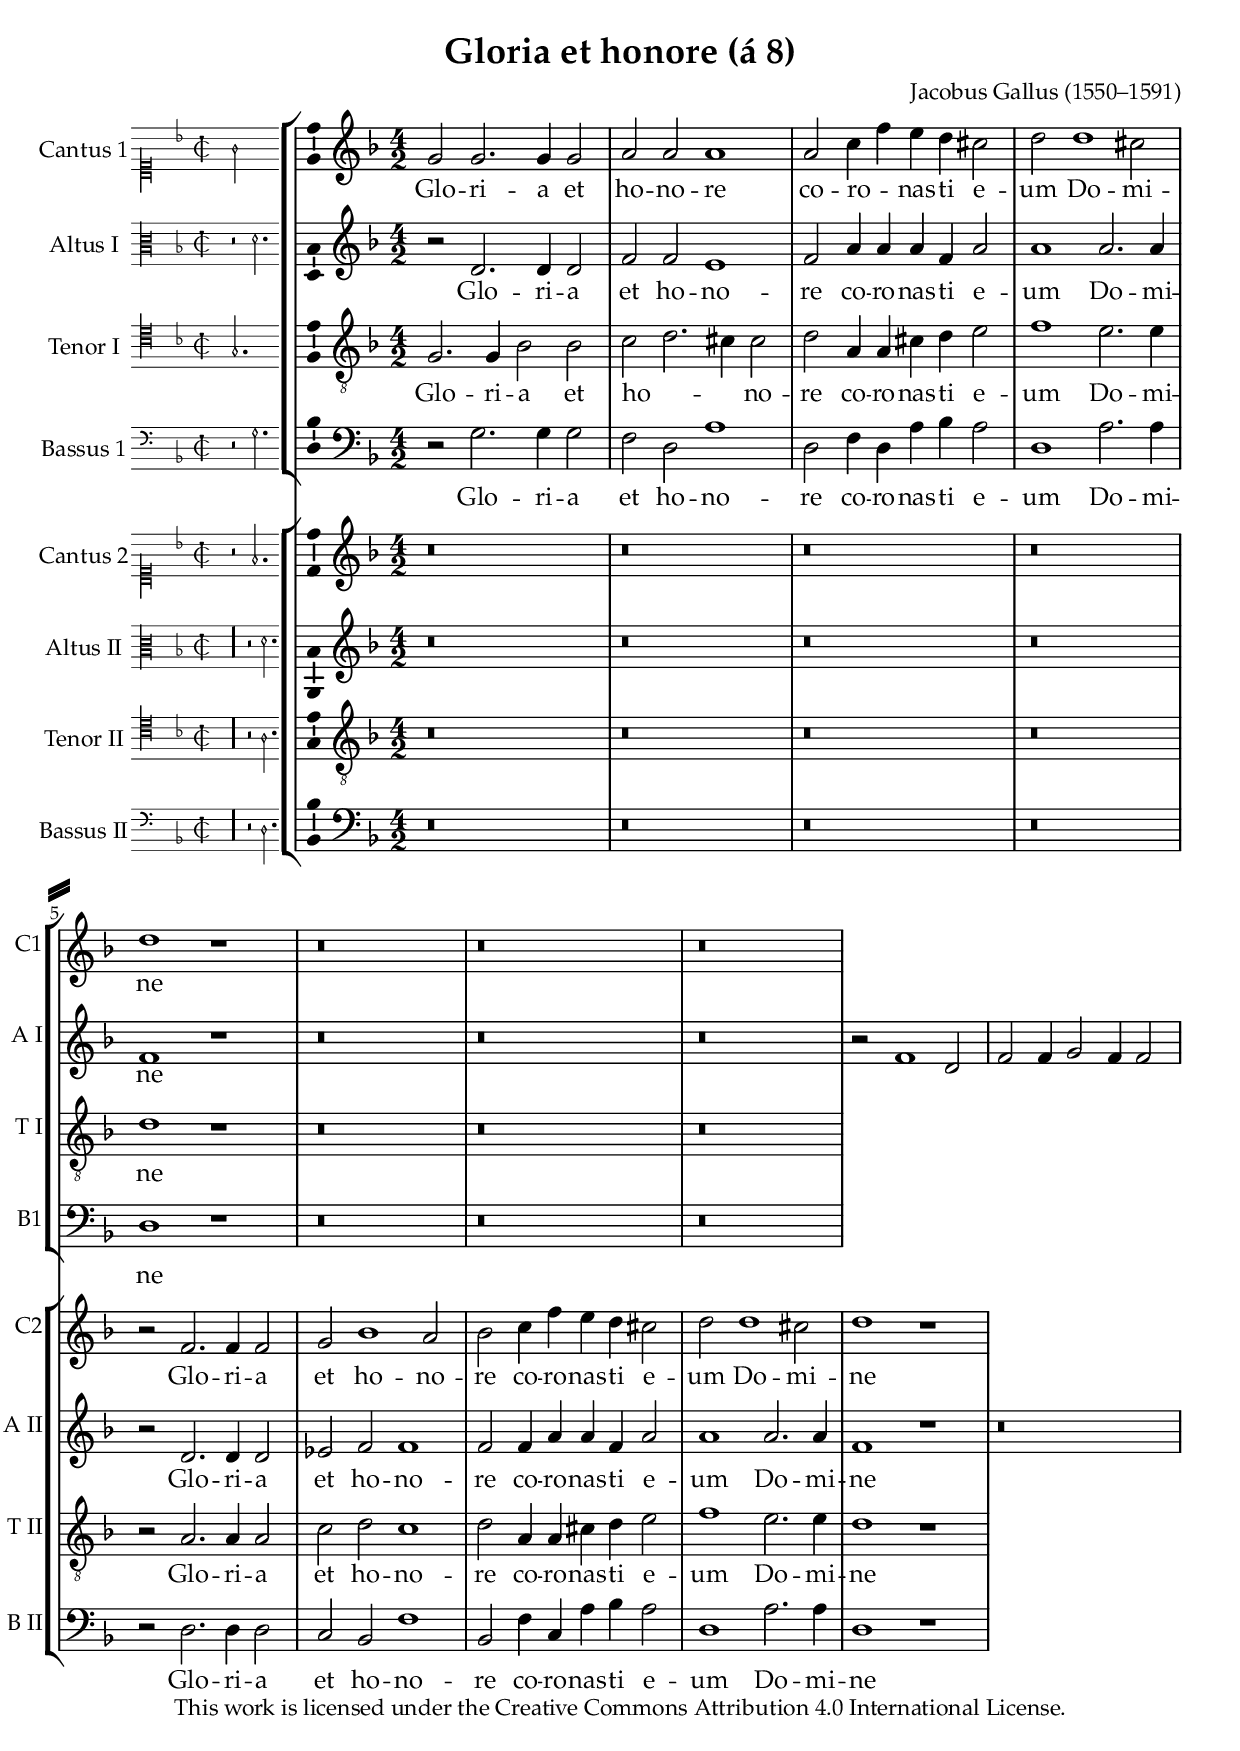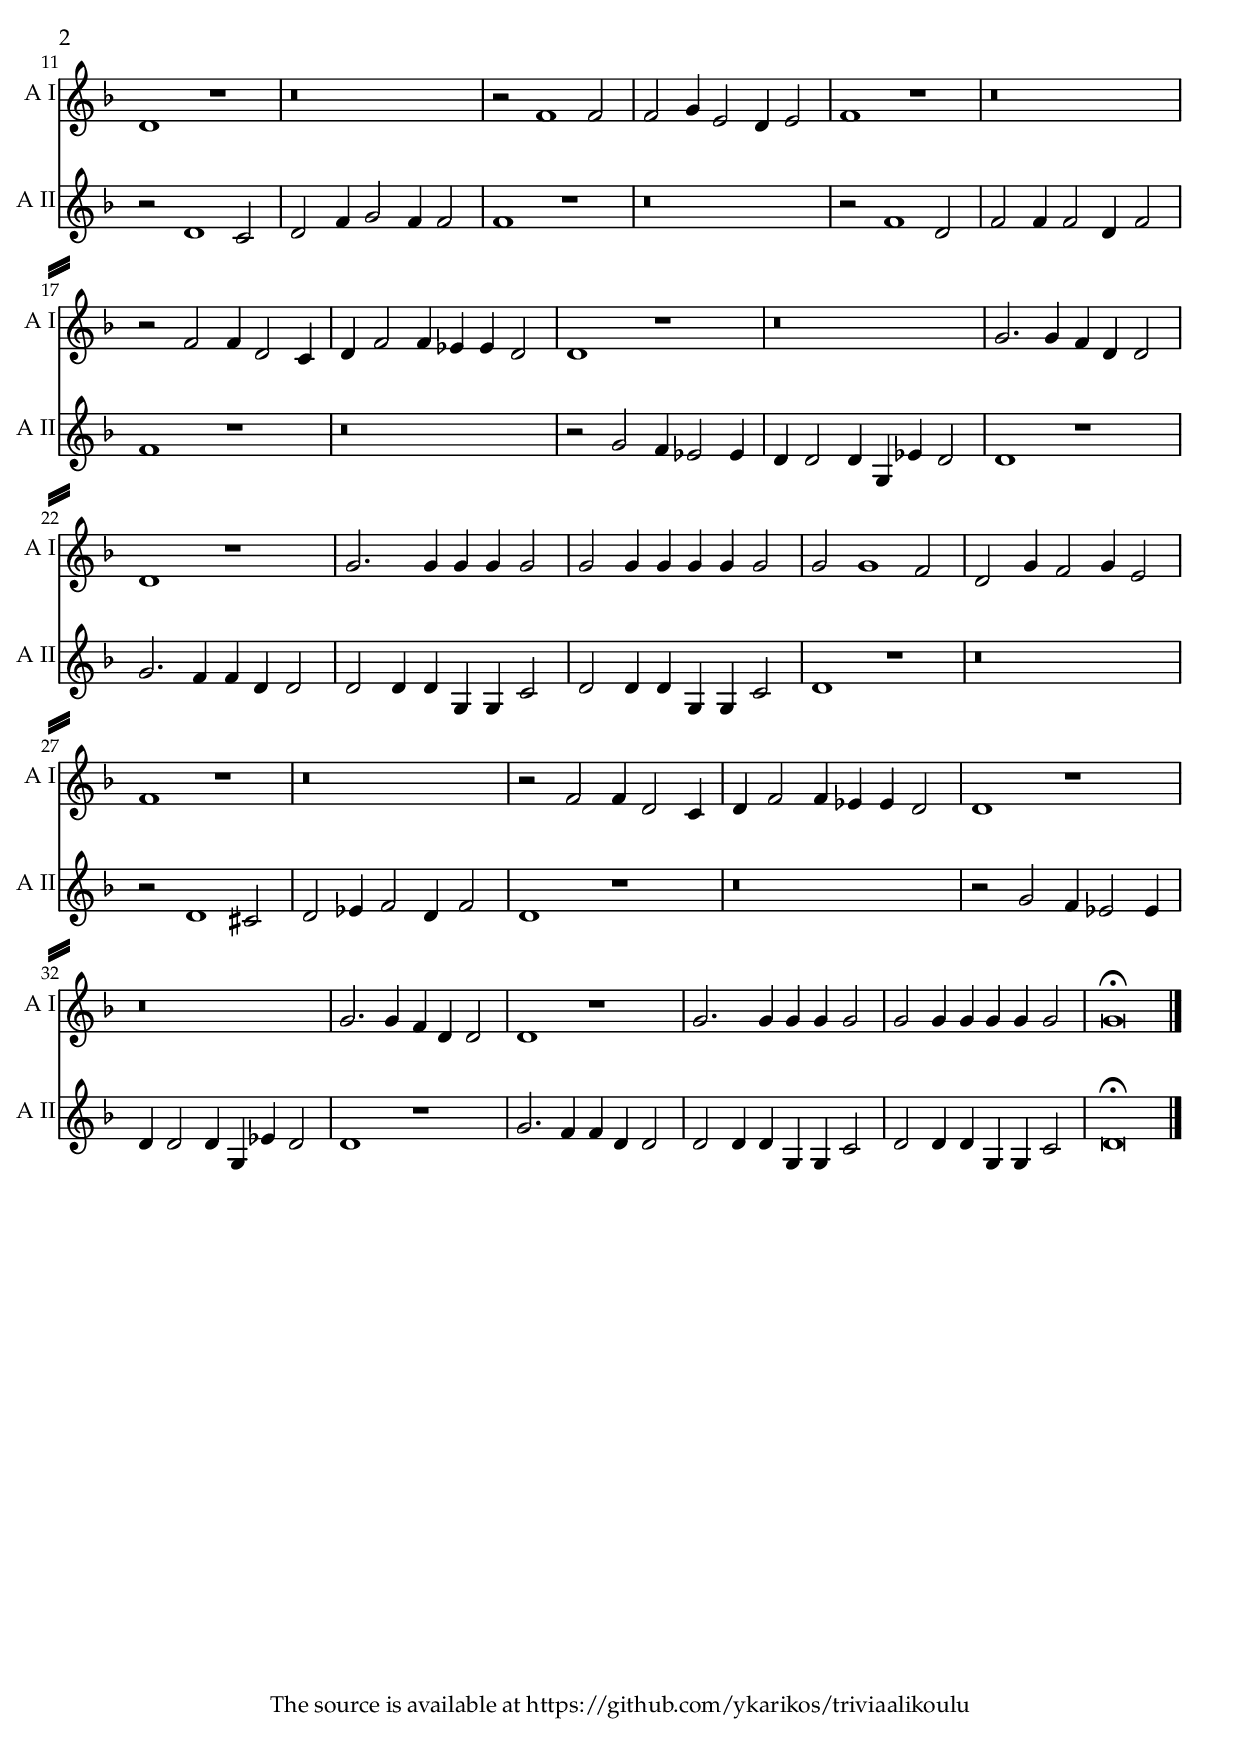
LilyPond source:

\version "2.19.80"
\include "suomi.ly"

global = { 
%  \numericTimeSignature
  \time 4/2 
%  \autoBeamOff
  \key d \minor
  \set Staff.midiInstrument = #"voice oohs"
}

\header {
  title = "Gloria et honore (á 8)"
%  subtitle = ""
  composer = "Jacobus Gallus (1550–1591)"
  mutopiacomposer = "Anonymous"
%  instrument = "Voice (SATB)"
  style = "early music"
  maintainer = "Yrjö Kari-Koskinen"
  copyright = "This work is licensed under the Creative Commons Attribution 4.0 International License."
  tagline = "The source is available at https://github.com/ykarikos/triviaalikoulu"
}

\paper {
	system-separator-markup = \slashSeparator
    #(define fonts
        (make-pango-font-tree "Palatino"
                              "Nimbus Sans"
                              "Luxi Mono"
                              (/ staff-height pt 20)))
}

% First choir

SopranoOneMusic = \relative c'' {
	\set Staff.instrumentName = #"Cantus 1"
	\set Staff.shortInstrumentName = "C1"

	\incipit { \clef "mensural-c1" \key d \minor \time 2/2 g'2 }

	g2 g2. g4 g2 | a a a1 | a2 c4( f) e d cis2 | d d1 cis2 | 
	d1 r1 | r\breve | r\breve | r\breve |
%  \time 4/2 
%  \once \override Staff.TimeSignature.break-visibility = ##(#t #f #t)
%  g\breve\fermata \bar "|."
}


AltoOneMusic = \relative c' {
	\set Staff.instrumentName = #"Altus I"
	\set Staff.shortInstrumentName = "A I"

	\incipit { \clef "mensural-c3" \key d \minor \time 2/2 r2 d'2. }

	r2 d2. d4 d2 | f f e1 | f2 a4 a a f a2 | a1 a2. a4 |
	f1 r1 | r\breve | r\breve | r\breve |
	r2 f1 d2 | f2 f4 g2 f4 f2 | d1 r1 | r\breve

% 2

	r2 f1 f2 | f2 g4 e2 d4 e2 | f1 r | r\breve |
	r2 f2 f4 d2 c4 | d f2 f4 es es d2 | d1 r | r\breve |
	g2. g4 f d d2 | d1 r | g2. g4 g g g2 | g g4 g g g g2 |

% 3

	g2 g1 f2 | d2 g4 f2 g4 e2 | f1 r | r\breve |
	r2 f f4 d2 c4 | d f2 f4 es es d2 | d1 r | r\breve |
	g2. g4 f d d2 | d1 r | g2. g4 g g g2 | g g4 g g g g2 |
	g\breve\fermata \bar "|."
}


TenoreOneMusic = \relative c' {
	\set Staff.instrumentName = #"Tenor I"
	\set Staff.shortInstrumentName = "T I"

	\incipit { \clef "mensural-c4" \key d \minor \time 2/2 g2. }

	\clef "treble_8"
	g2. g4 b2 b | c( d2. cis4) cis2 | d a4 a cis d e2 | f1 e2. e4 |
	d1 r1 | r\breve | r\breve | r\breve |
%  \time 4/2 
%  \once \override Staff.TimeSignature.break-visibility = ##(#t #f #t)
%  g\breve\fermata
}


BassOneMusic = \relative c' {
	\set Staff.instrumentName = #"Bassus 1"
	\set Staff.shortInstrumentName = "B1"

	\incipit { \clef "mensural-f" \key d \minor \time 2/2 r2 g2. }

	\clef bass
	r2 g2. g4 g2 | f d a'1 | d,2 f4 d a' b a2 | d,1 a'2. a4 |
	d,1 r1 | r\breve | r\breve | r\breve |

%  \time 4/2 
%  \once \override Staff.TimeSignature.break-visibility = ##(#t #f #t)
%  g,\breve\fermata
}




stanzaOneLyricsChoirOne = \lyricmode {
	Glo -- ri -- a et ho -- no -- re
	co -- ro -- nas -- ti e -- um Do -- mi -- ne
}


% Second choir

SopranoTwoMusic = \relative c' {
	\set Staff.instrumentName = #"Cantus 2"
	\set Staff.shortInstrumentName = "C2"

	\incipit { \clef "mensural-c1" \key d \minor \time 2/2 r2 f'2. }

	r\breve | r\breve | r\breve | r\breve | 
	r2 f2. f4 f2 | g b1 a2 | b2 c4 f e d cis2 | d2 d1 cis2 |
	d1 r1 |

%  \time 4/2 
%  \once \override Staff.TimeSignature.break-visibility = ##(#t #f #t)
%  g\breve\fermata \bar "|."
}


AltoTwoMusic = \relative c' {
	\set Staff.instrumentName = #"Altus II"
	\set Staff.shortInstrumentName = "A II"

	\incipit { 
		\clef "mensural-c3" \key d \minor \time 2/2 
		r\maxima
		r2 d'2. 
	}

	r\breve | r\breve | r\breve | r\breve | 
	r2 d2. d4 d2 | es f f1 | f2 f4 a a f a2 | a1 a2. a4 |
	f1 r1 | r\breve | r2 d1 c2 | d f4 g2 f4 f2 |

% 2
	f1 r | r\breve | r2 f1 d2 | f f4 f2 d4 f2 |
	f1 r | r\breve | r2 g f4 es2 es4 | d d2 d4 g, es' d2 |
	d1 r | g2. f4 f d d2 | d d4 d g, g c2 | d d4 d g, g c2 |

% 3
	d1 r | r\breve | r2 d1 cis2 | d2 es4 f2 d4 f2 |
	d1 r | r\breve | r2 g f4 es2 es4 | d d2 d4 g, es' d2 |
	d1 r | g2. f4 f d d2 | d d4 d g, g c2 | d d4 d g, g c2 |
	d\breve\fermata \bar "|."
}


TenoreTwoMusic = \relative c' {
	\set Staff.instrumentName = #"Tenor II"
	\set Staff.shortInstrumentName = "T II"

	\incipit { 
		\clef "mensural-c4" \key d \minor \time 2/2 
		r\maxima
		r2 a2.
	}

	\clef "treble_8"
	r\breve | r\breve | r\breve | r\breve | 
	r2 a2. a4 a 2 | c d c1 | d2 a4 a cis d e2 | f1 e2. e4 |
	d1 r1 |
%  \time 4/2 
%  \once \override Staff.TimeSignature.break-visibility = ##(#t #f #t)
%  g\breve\fermata
}



BassTwoMusic = \relative c {
	\set Staff.instrumentName = #"Bassus II"
	\set Staff.shortInstrumentName = "B II"

	\incipit { 
		\clef "mensural-f" \key d \minor \time 2/2 
		r\maxima
		r2 d2. 
	}

	\clef bass
	r\breve | r\breve | r\breve | r\breve | 
	r2 d2. d4 d2 | c b f'1 | b,2 f'4 c a' b a2 | d,1 a'2. a4 |
	d,1 r1 |
%  \time 4/2 
%  \once \override Staff.TimeSignature.break-visibility = ##(#t #f #t)
%  g,\breve\fermata
}



stanzaOneLyricsChoirTwo = \lyricmode {
	Glo -- ri -- a et ho -- no -- re
	co -- ro -- nas -- ti e -- um Do -- mi -- ne
}


\score {
<<
  \new StaffGroup = choirOneStaff <<
    \new Staff <<
      \new Voice = "Soprano" {
		\global
        \SopranoOneMusic
      }
     \new Lyrics \lyricsto "Soprano" {
       \stanzaOneLyricsChoirOne
     }
    >>
    \new Staff <<
      \new Voice = "Alto" {
        \global
        \AltoOneMusic
      }
     \new Lyrics \lyricsto "Alto" {
       \stanzaOneLyricsChoirOne
     }
    >>
    \new Staff <<
      \new Voice = "Tenore" {
        \global
        \TenoreOneMusic
      }
      \new Lyrics \lyricsto "Tenore" {
       \stanzaOneLyricsChoirOne
      }
    >>
    \new Staff <<
      \new Voice = "Bass" {
        \global
        \BassOneMusic
      }
      \new Lyrics \lyricsto "Bass" {
       \stanzaOneLyricsChoirOne
      }
    >>
  >>

  \new StaffGroup = choirTwoStaff <<
    \new Staff <<
      \new Voice = "SopranoTwo" {
		\global
        \SopranoTwoMusic
      }
     \new Lyrics \lyricsto "SopranoTwo" {
       \stanzaOneLyricsChoirTwo
     }
    >>
    \new Staff <<
      \new Voice = "AltoTwo" {
        \global
        \AltoTwoMusic
      }
     \new Lyrics \lyricsto "AltoTwo" {
       \stanzaOneLyricsChoirTwo
     }
    >>
    \new Staff <<
      \new Voice = "TenoreTwo" {
        \global
        \TenoreTwoMusic
      }
      \new Lyrics \lyricsto "TenoreTwo" {
       \stanzaOneLyricsChoirTwo
      }
    >>
    \new Staff <<
      \new Voice = "BassTwo" {
        \global
        \BassTwoMusic
      }
      \new Lyrics \lyricsto "BassTwo" {
       \stanzaOneLyricsChoirTwo
      }
    >>
  >>
>>

  \midi { 
    \tempo 4 = 160
  }
  \layout {
    \context {
      \Voice
      \consists "Ambitus_engraver"
		\hide Slur
    }
    indent = 4\cm
    incipit-width = 2.5\cm
    \context {
     \Score
     \override VerticalAxisGroup.remove-first = ##t
    }
  }
}